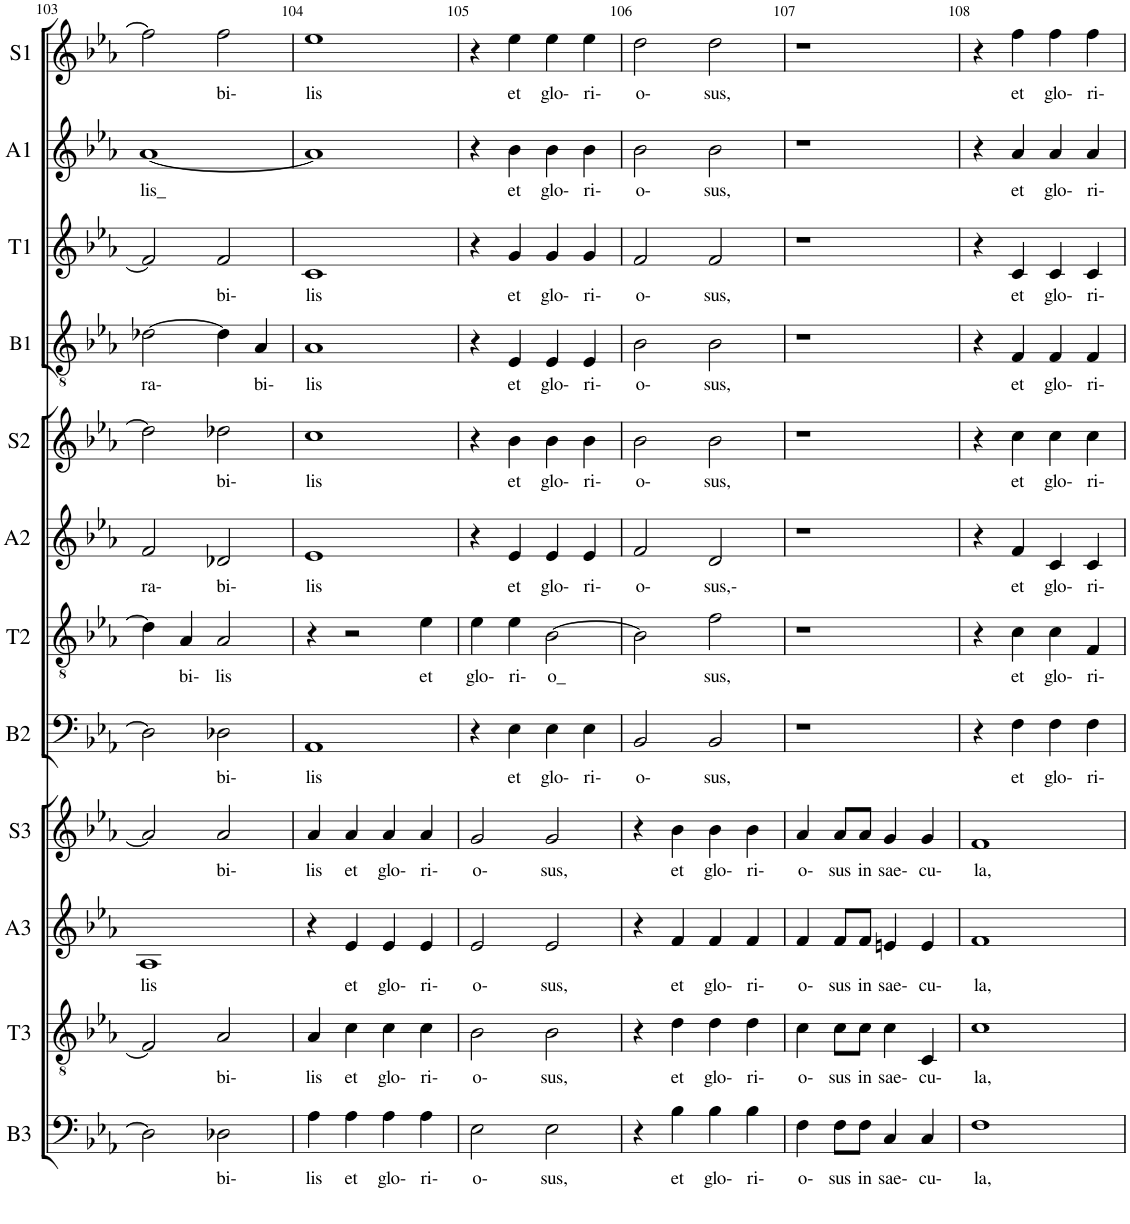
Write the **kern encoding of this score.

**kern	**text	**kern	**text	**kern	**text	**kern	**text	**kern	**text	**kern	**text	**kern	**text	**kern	**text	**kern	**text	**kern	**text	**kern	**text	**kern	**text
*part12	*part12	*part11	*part11	*part10	*part10	*part9	*part9	*part8	*part8	*part7	*part7	*part6	*part6	*part5	*part5	*part4	*part4	*part3	*part3	*part2	*part2	*part1	*part1
*staff12	*staff12	*staff11	*staff11	*staff10	*staff10	*staff9	*staff9	*staff8	*staff8	*staff7	*staff7	*staff6	*staff6	*staff5	*staff5	*staff4	*staff4	*staff3	*staff3	*staff2	*staff2	*staff1	*staff1
*I"B3	*	*I"T3	*	*I"A3	*	*I"S3	*	*I"B2	*	*I"T2	*	*I"A2	*	*I"S2	*	*I"B1	*	*I"T1	*	*I"A1	*	*I"S1	*
*I'B3	*	*I'T3	*	*I'A3	*	*I'S3	*	*I'B2	*	*I'T2	*	*I'A2	*	*I'S2	*	*I'B1	*	*I'T1	*	*I'A1	*	*I'S1	*
!!LO:PB:g=z
*clefF4	*	*clefGv2	*	*clefG2	*	*clefG2	*	*clefF4	*	*clefGv2	*	*clefG2	*	*clefG2	*	*clefGv2	*	*clefG2	*	*clefG2	*	*clefG2	*
*Trd7c12	*	*	*	*	*	*	*	*Trd7c12	*	*	*	*	*	*	*	*Trd7c12	*	*	*	*	*	*	*
*k[b-e-a-]	*	*k[b-e-a-]	*	*k[b-e-a-]	*	*k[b-e-a-]	*	*k[b-e-a-]	*	*k[b-e-a-]	*	*k[b-e-a-]	*	*k[b-e-a-]	*	*k[b-e-a-]	*	*k[b-e-a-]	*	*k[b-e-a-]	*	*k[b-e-a-]	*
*M2/2	*	*M2/2	*	*M2/2	*	*M2/2	*	*M2/2	*	*M2/2	*	*M2/2	*	*M2/2	*	*M2/2	*	*M2/2	*	*M2/2	*	*M2/2	*
=103	=103	=103	=103	=103	=103	=103	=103	=103	=103	=103	=103	=103	=103	=103	=103	=103	=103	=103	=103	=103	=103	=103	=103
!	!	!	!	!	!LO:LY:b	!	!	!	!	!	!	!	!LO:LY:b	!	!	!	!LO:LY:b	!	!	!	!LO:LY:b	!	!
2D-\]	.	2F/]	.	1A-	lis	2a-/]	.	2D-\]	.	4d-\]	.	2f/	ra-	2dd-\]	.	[2d-X\	ra-	2f/]	.	[1a-	lis_	2ff\]	.
!	!	!	!	!	!	!	!	!	!	!	!LO:LY:b	!	!	!	!	!	!	!	!	!	!	!	!
.	.	.	.	.	.	.	.	.	.	4A-/	bi-	.	.	.	.	.	.	.	.	.	.	.	.
!	!LO:LY:b	!	!LO:LY:b	!	!	!	!LO:LY:b	!	!LO:LY:b	!	!LO:LY:b	!	!LO:LY:b	!	!LO:LY:b	!	!	!	!LO:LY:b	!	!	!	!LO:LY:b
2D-X\	bi-	2A-/	bi-	.	.	2a-/	bi-	2D-X\	bi-	2A-/	lis	2d-X/	bi-	2dd-X\	bi-	4d-\]	.	2f/	bi-	.	.	2ff\	bi-
!	!	!	!	!	!	!	!	!	!	!	!	!	!	!	!	!	!LO:LY:b	!	!	!	!	!	!
.	.	.	.	.	.	.	.	.	.	.	.	.	.	.	.	4A-/	bi-	.	.	.	.	.	.
=104	=104	=104	=104	=104	=104	=104	=104	=104	=104	=104	=104	=104	=104	=104	=104	=104	=104	=104	=104	=104	=104	=104	=104
!	!LO:LY:b	!	!LO:LY:b	!	!	!	!LO:LY:b	!	!LO:LY:b	!	!	!	!LO:LY:b	!	!LO:LY:b	!	!LO:LY:b	!	!LO:LY:b	!	!	!	!LO:LY:b
4A-\	lis	4A-/	lis	4r	.	4a-/	lis	1AA-	lis	4r	.	1e-	lis	1cc	lis	1A-	lis	1c	lis	1a-]	.	1ee-	lis
!	!LO:LY:b	!	!LO:LY:b	!	!LO:LY:b	!	!LO:LY:b	!	!	!	!	!	!	!	!	!	!	!	!	!	!	!	!
4A-\	et	4c\	et	4e-/	et	4a-/	et	.	.	2r	.	.	.	.	.	.	.	.	.	.	.	.	.
!	!LO:LY:b	!	!LO:LY:b	!	!LO:LY:b	!	!LO:LY:b	!	!	!	!	!	!	!	!	!	!	!	!	!	!	!	!
4A-\	glo-	4c\	glo-	4e-/	glo-	4a-/	glo-	.	.	.	.	.	.	.	.	.	.	.	.	.	.	.	.
!	!LO:LY:b	!	!LO:LY:b	!	!LO:LY:b	!	!LO:LY:b	!	!	!	!LO:LY:b	!	!	!	!	!	!	!	!	!	!	!	!
4A-\	ri-	4c\	ri-	4e-/	ri-	4a-/	ri-	.	.	4e-\	et	.	.	.	.	.	.	.	.	.	.	.	.
=105	=105	=105	=105	=105	=105	=105	=105	=105	=105	=105	=105	=105	=105	=105	=105	=105	=105	=105	=105	=105	=105	=105	=105
!	!LO:LY:b	!	!LO:LY:b	!	!LO:LY:b	!	!LO:LY:b	!	!	!	!LO:LY:b	!	!	!	!	!	!	!	!	!	!	!	!
2E-\	o-	2B-\	o-	2e-/	o-	2g/	o-	4r	.	4e-\	glo-	4r	.	4r	.	4r	.	4r	.	4r	.	4r	.
!	!	!	!	!	!	!	!	!	!LO:LY:b	!	!LO:LY:b	!	!LO:LY:b	!	!LO:LY:b	!	!LO:LY:b	!	!LO:LY:b	!	!LO:LY:b	!	!LO:LY:b
.	.	.	.	.	.	.	.	4E-\	et	4e-\	ri-	4e-/	et	4b-\	et	4E-/	et	4g/	et	4b-\	et	4ee-\	et
!	!LO:LY:b	!	!LO:LY:b	!	!LO:LY:b	!	!LO:LY:b	!	!LO:LY:b	!	!LO:LY:b	!	!LO:LY:b	!	!LO:LY:b	!	!LO:LY:b	!	!LO:LY:b	!	!LO:LY:b	!	!LO:LY:b
2E-\	sus,	2B-\	sus,	2e-/	sus,	2g/	sus,	4E-\	glo-	[2B-\	o_	4e-/	glo-	4b-\	glo-	4E-/	glo-	4g/	glo-	4b-\	glo-	4ee-\	glo-
!	!	!	!	!	!	!	!	!	!LO:LY:b	!	!	!	!LO:LY:b	!	!LO:LY:b	!	!LO:LY:b	!	!LO:LY:b	!	!LO:LY:b	!	!LO:LY:b
.	.	.	.	.	.	.	.	4E-\	ri-	.	.	4e-/	ri-	4b-\	ri-	4E-/	ri-	4g/	ri-	4b-\	ri-	4ee-\	ri-
=106	=106	=106	=106	=106	=106	=106	=106	=106	=106	=106	=106	=106	=106	=106	=106	=106	=106	=106	=106	=106	=106	=106	=106
!	!	!	!	!	!	!	!	!	!LO:LY:b	!	!	!	!LO:LY:b	!	!LO:LY:b	!	!LO:LY:b	!	!LO:LY:b	!	!LO:LY:b	!	!LO:LY:b
4r	.	4r	.	4r	.	4r	.	2BB-/	o-	2B-\]	.	2f/	o-	2b-\	o-	2B-\	o-	2f/	o-	2b-\	o-	2dd\	o-
!	!LO:LY:b	!	!LO:LY:b	!	!LO:LY:b	!	!LO:LY:b	!	!	!	!	!	!	!	!	!	!	!	!	!	!	!	!
4B-\	et	4d\	et	4f/	et	4b-\	et	.	.	.	.	.	.	.	.	.	.	.	.	.	.	.	.
!	!LO:LY:b	!	!LO:LY:b	!	!LO:LY:b	!	!LO:LY:b	!	!LO:LY:b	!	!LO:LY:b	!	!LO:LY:b	!	!LO:LY:b	!	!LO:LY:b	!	!LO:LY:b	!	!LO:LY:b	!	!LO:LY:b
4B-\	glo-	4d\	glo-	4f/	glo-	4b-\	glo-	2BB-/	sus,	2f\	sus,	2d/	sus,-	2b-\	sus,	2B-\	sus,	2f/	sus,	2b-\	sus,	2dd\	sus,
!	!LO:LY:b	!	!LO:LY:b	!	!LO:LY:b	!	!LO:LY:b	!	!	!	!	!	!	!	!	!	!	!	!	!	!	!	!
4B-\	ri-	4d\	ri-	4f/	ri-	4b-\	ri-	.	.	.	.	.	.	.	.	.	.	.	.	.	.	.	.
=107	=107	=107	=107	=107	=107	=107	=107	=107	=107	=107	=107	=107	=107	=107	=107	=107	=107	=107	=107	=107	=107	=107	=107
!	!LO:LY:b	!	!LO:LY:b	!	!LO:LY:b	!	!LO:LY:b	!	!	!	!	!	!	!	!	!	!	!	!	!	!	!	!
4F\	o-	4c\	o-	4f/	o-	4a-/	o-	1r	.	1r	.	1r	.	1r	.	1r	.	1r	.	1r	.	1r	.
!	!LO:LY:b	!	!LO:LY:b	!	!LO:LY:b	!	!LO:LY:b	!	!	!	!	!	!	!	!	!	!	!	!	!	!	!	!
8F\L	sus	8c\L	sus	8f/L	sus	8a-/L	sus	.	.	.	.	.	.	.	.	.	.	.	.	.	.	.	.
!	!LO:LY:b	!	!LO:LY:b	!	!LO:LY:b	!	!LO:LY:b	!	!	!	!	!	!	!	!	!	!	!	!	!	!	!	!
8F\J	in	8c\J	in	8f/J	in	8a-/J	in	.	.	.	.	.	.	.	.	.	.	.	.	.	.	.	.
!	!LO:LY:b	!	!LO:LY:b	!	!LO:LY:b	!	!LO:LY:b	!	!	!	!	!	!	!	!	!	!	!	!	!	!	!	!
4C/	sae-	4c\	sae-	4en/	sae-	4g/	sae-	.	.	.	.	.	.	.	.	.	.	.	.	.	.	.	.
!	!LO:LY:b	!	!LO:LY:b	!	!LO:LY:b	!	!LO:LY:b	!	!	!	!	!	!	!	!	!	!	!	!	!	!	!	!
4C/	cu-	4C/	cu-	4e/	cu-	4g/	cu-	.	.	.	.	.	.	.	.	.	.	.	.	.	.	.	.
=108	=108	=108	=108	=108	=108	=108	=108	=108	=108	=108	=108	=108	=108	=108	=108	=108	=108	=108	=108	=108	=108	=108	=108
!	!LO:LY:b	!	!LO:LY:b	!	!LO:LY:b	!	!LO:LY:b	!	!	!	!	!	!	!	!	!	!	!	!	!	!	!	!
1F	la,	1c	la,	1f	la,	1f	la,	4r	.	4r	.	4r	.	4r	.	4r	.	4r	.	4r	.	4r	.
!	!	!	!	!	!	!	!	!	!LO:LY:b	!	!LO:LY:b	!	!LO:LY:b	!	!LO:LY:b	!	!LO:LY:b	!	!LO:LY:b	!	!LO:LY:b	!	!LO:LY:b
.	.	.	.	.	.	.	.	4F\	et	4c\	et	4f/	et	4cc\	et	4F/	et	4c/	et	4a-/	et	4ff\	et
!	!	!	!	!	!	!	!	!	!LO:LY:b	!	!LO:LY:b	!	!LO:LY:b	!	!LO:LY:b	!	!LO:LY:b	!	!LO:LY:b	!	!LO:LY:b	!	!LO:LY:b
.	.	.	.	.	.	.	.	4F\	glo-	4c\	glo-	4c/	glo-	4cc\	glo-	4F/	glo-	4c/	glo-	4a-/	glo-	4ff\	glo-
!	!	!	!	!	!	!	!	!	!LO:LY:b	!	!LO:LY:b	!	!LO:LY:b	!	!LO:LY:b	!	!LO:LY:b	!	!LO:LY:b	!	!LO:LY:b	!	!LO:LY:b
.	.	.	.	.	.	.	.	4F\	ri-	4F/	ri-	4c/	ri-	4cc\	ri-	4F/	ri-	4c/	ri-	4a-/	ri-	4ff\	ri-
=	=	=	=	=	=	=	=	=	=	=	=	=	=	=	=	=	=	=	=	=	=	=	=
*-	*-	*-	*-	*-	*-	*-	*-	*-	*-	*-	*-	*-	*-	*-	*-	*-	*-	*-	*-	*-	*-	*-	*-
